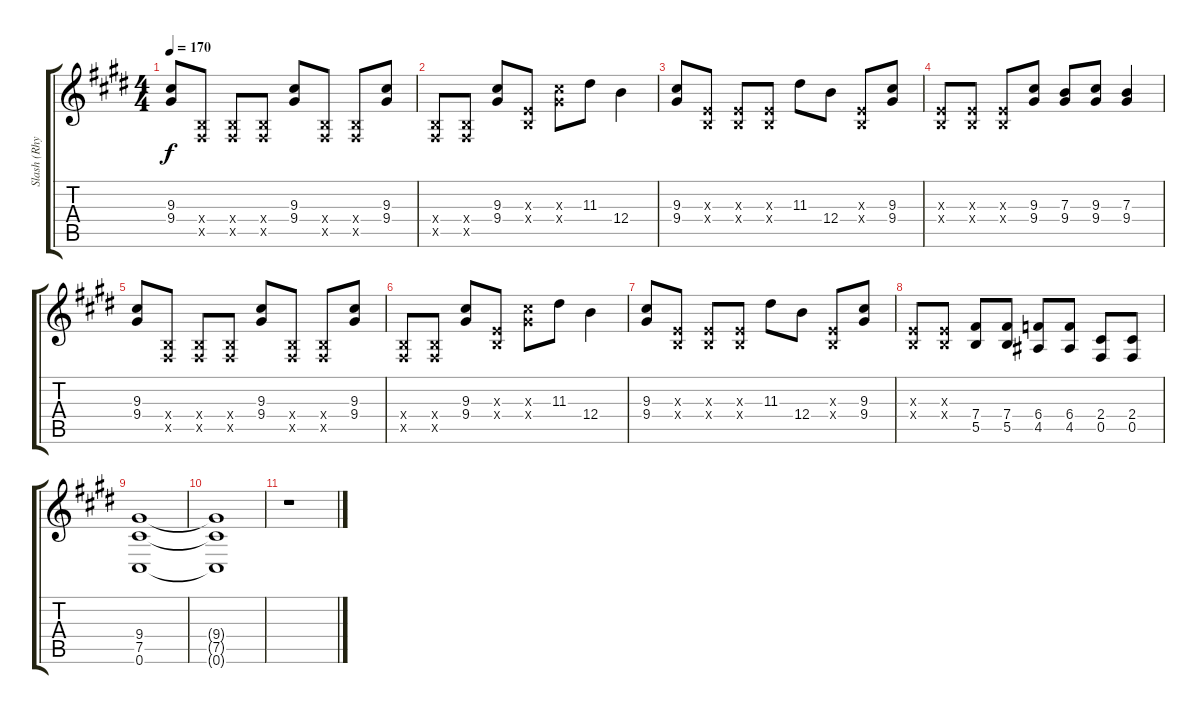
\track ("Slash (Rhythm C#)" "Slash (Rhy") {instrument electricguitarclean}
\staff {score tabs}
\tuning (Db4 Ab3 E3 B2 Gb2 Db2) {hide}
\ts (4 4)
\tempo 170
\clef g2
\ks c#minor
(9.3 9.4).8{dy f} (0.4{x} 0.5{x}).8 (0.4{x} 0.5{x}).8 (0.4{x} 0.5{x}).8 (9.3 9.4).8 (0.4{x} 0.5{x}).8 (0.4{x} 0.5{x}).8 (9.3 9.4).8 |
(0.4{x} 0.5{x}).8 (0.4{x} 0.5{x}).8 (9.3 9.4).8 (0.3{x} 0.4{x}).8 (9.3{x} 9.4{x}).8 11.3.8 12.4.4 |
(9.3 9.4).8 (0.3{x} 0.4{x}).8 (0.3{x} 0.4{x}).8 (0.3{x} 0.4{x}).8 11.3.8 12.4.8 (0.3{x} 0.4{x}).8 (9.3 9.4).8 |
(0.3{x} 0.4{x}).8 (0.3{x} 0.4{x}).8 (0.3{x} 0.4{x}).8 (9.3 9.4).8 (7.3 9.4).8 (9.3 9.4).8 (7.3 9.4).4 |
(9.3 9.4).8 (0.4{x} 0.5{x}).8 (0.4{x} 0.5{x}).8 (0.4{x} 0.5{x}).8 (9.3 9.4).8 (0.4{x} 0.5{x}).8 (0.4{x} 0.5{x}).8 (9.3 9.4).8 |
(0.4{x} 0.5{x}).8 (0.4{x} 0.5{x}).8 (9.3 9.4).8 (0.3{x} 0.4{x}).8 (9.3{x} 9.4{x}).8 11.3.8 12.4.4 |
(9.3 9.4).8 (0.3{x} 0.4{x}).8 (0.3{x} 0.4{x}).8 (0.3{x} 0.4{x}).8 11.3.8 12.4.8 (0.3{x} 0.4{x}).8 (9.3 9.4).8 |
(0.3{x} 0.4{x}).8 (0.3{x} 0.4{x}).8 (7.4 5.5).8 (7.4 5.5).8 (6.4 4.5).8 (6.4 4.5).8 (2.4 0.5).8 (2.4 0.5).8 |
(9.4 7.5 0.6).1 |
(9.4{t} 7.5{t} 0.6{t}).1 |
r.1
